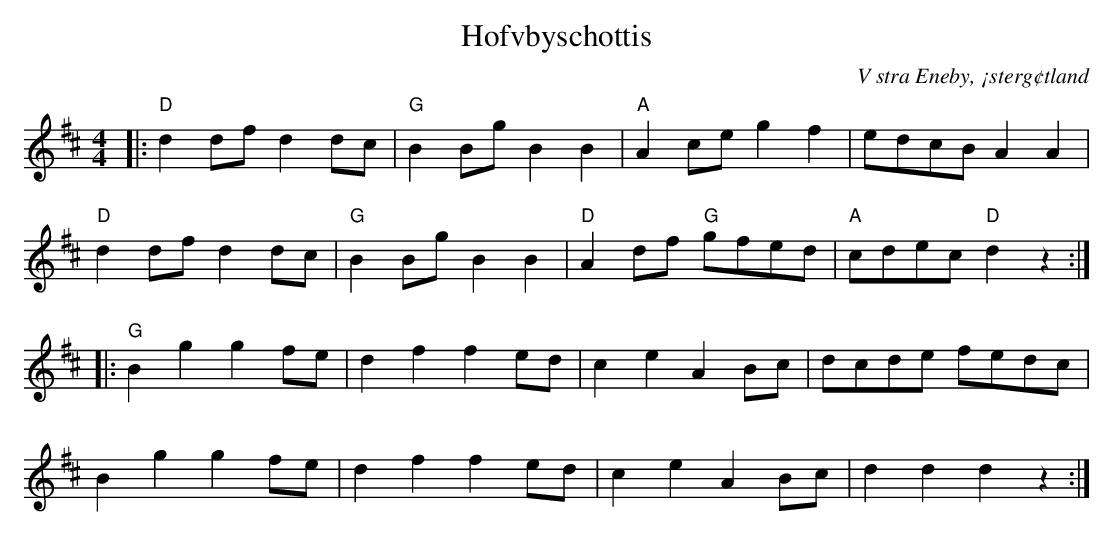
X:1
T:Hofvbyschottis
O:V stra Eneby, ¡sterg¢tland
M:4/4
L:1/8
K:D
|: "D"d2dfd2dc | "G"B2BgB2B2 | "A"A2ceg2f2 | edcBA2A2 |
   "D"d2dfd2dc | "G"B2BgB2B2 | "D"A2df "G"gfed | "A"cdec"D"d2z2:|
|: "G"B2g2g2fe | d2f2f2ed | c2e2A2Bc | dcde fedc |
   B2g2g2fe | d2f2f2ed | c2e2A2Bc | d2d2d2z2:|
